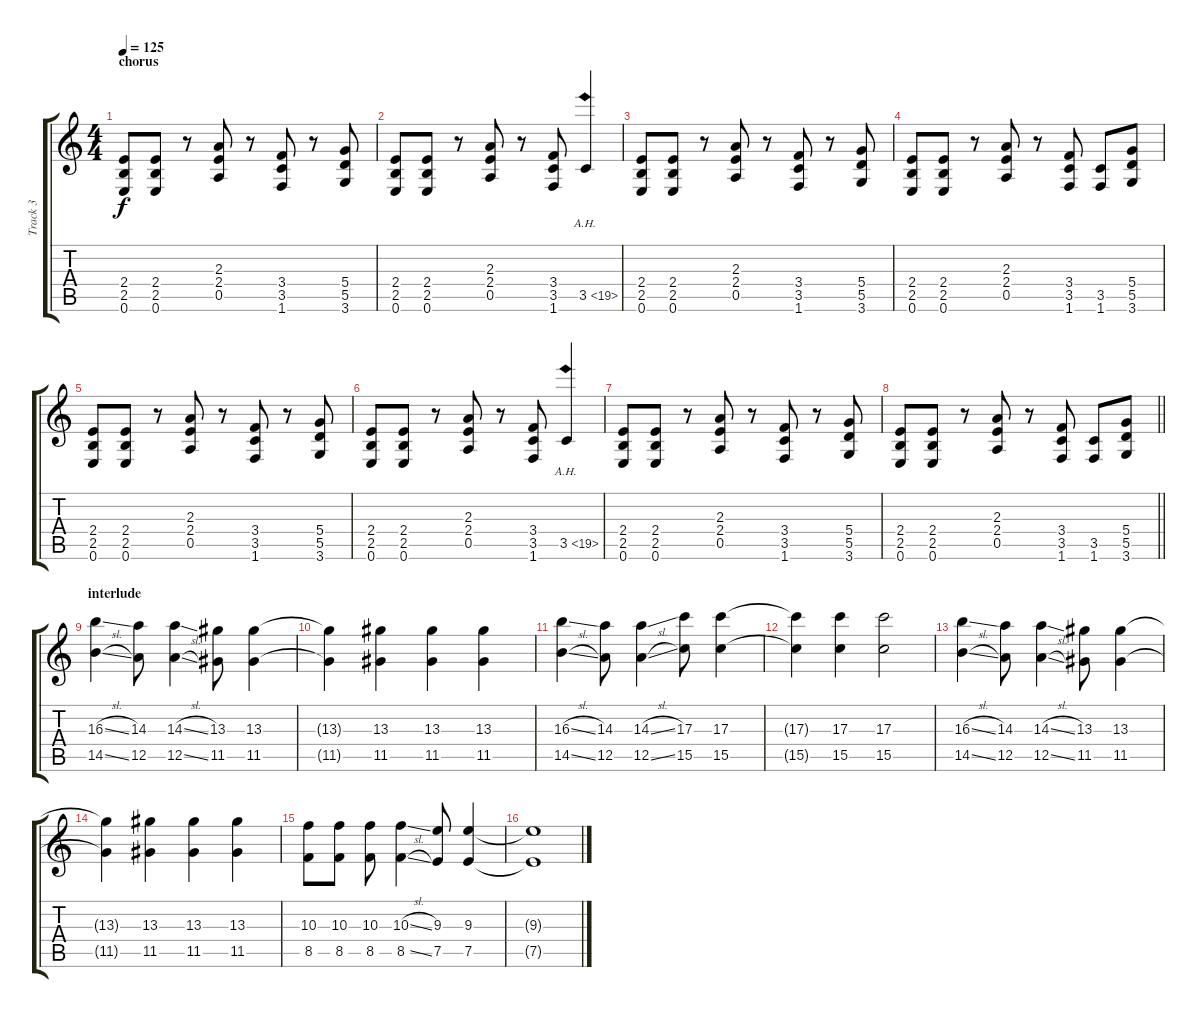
\track ("Track 3" "Track 3") {instrument distortionguitar}
\staff {score tabs}
\tuning (E4 B3 G3 D3 A2 E2) {hide}
\ts (4 4)
\section ("" "chorus")
\tempo 125
\clef g2
\ks c
(2.4 2.5 0.6).8{dy f} (2.4 2.5 0.6).8 r.8 (2.3 2.4 0.5).8 r.8 (3.4 3.5 1.6).8 r.8 (5.4 5.5 3.6).8 |
(2.4 2.5 0.6).8 (2.4 2.5 0.6).8 r.8 (2.3 2.4 0.5).8 r.8 (3.4 3.5 1.6).8 3.5{ah 16}.4 |
(2.4 2.5 0.6).8 (2.4 2.5 0.6).8 r.8 (2.3 2.4 0.5).8 r.8 (3.4 3.5 1.6).8 r.8 (5.4 5.5 3.6).8 |
(2.4 2.5 0.6).8 (2.4 2.5 0.6).8 r.8 (2.3 2.4 0.5).8 r.8 (3.4 3.5 1.6).8 (3.5 1.6).8 (5.4 5.5 3.6).8 |
(2.4 2.5 0.6).8 (2.4 2.5 0.6).8 r.8 (2.3 2.4 0.5).8 r.8 (3.4 3.5 1.6).8 r.8 (5.4 5.5 3.6).8 |
(2.4 2.5 0.6).8 (2.4 2.5 0.6).8 r.8 (2.3 2.4 0.5).8 r.8 (3.4 3.5 1.6).8 3.5{ah 16}.4 |
(2.4 2.5 0.6).8 (2.4 2.5 0.6).8 r.8 (2.3 2.4 0.5).8 r.8 (3.4 3.5 1.6).8 r.8 (5.4 5.5 3.6).8 |
\barLineRight lightlight
(2.4 2.5 0.6).8 (2.4 2.5 0.6).8 r.8 (2.3 2.4 0.5).8 r.8 (3.4 3.5 1.6).8 (3.5 1.6).8 (5.4 5.5 3.6).8 |
\section ("" "interlude")
(16.3{sl} 14.5{sl}).4 (14.3 12.5).8 (14.3{sl} 12.5{sl}).4 (13.3 11.5).8 (13.3 11.5).4 |
(13.3{t} 11.5{t}).4 (13.3 11.5).4 (13.3 11.5).4 (13.3 11.5).4 |
(16.3{sl} 14.5{sl}).4 (14.3 12.5).8 (14.3{sl} 12.5{sl}).4 (17.3 15.5).8 (17.3 15.5).4 |
(17.3{t} 15.5{t}).4 (17.3 15.5).4 (17.3 15.5).2 |
(16.3{sl} 14.5{sl}).4 (14.3 12.5).8 (14.3{sl} 12.5{sl}).4 (13.3 11.5).8 (13.3 11.5).4 |
(13.3{t} 11.5{t}).4 (13.3 11.5).4 (13.3 11.5).4 (13.3 11.5).4 |
(10.3 8.5).8 (10.3 8.5).8 (10.3 8.5).8 (10.3{sl} 8.5{sl}).4 (9.3 7.5).8 (9.3 7.5).4 |
(9.3{t} 7.5{t}).1
